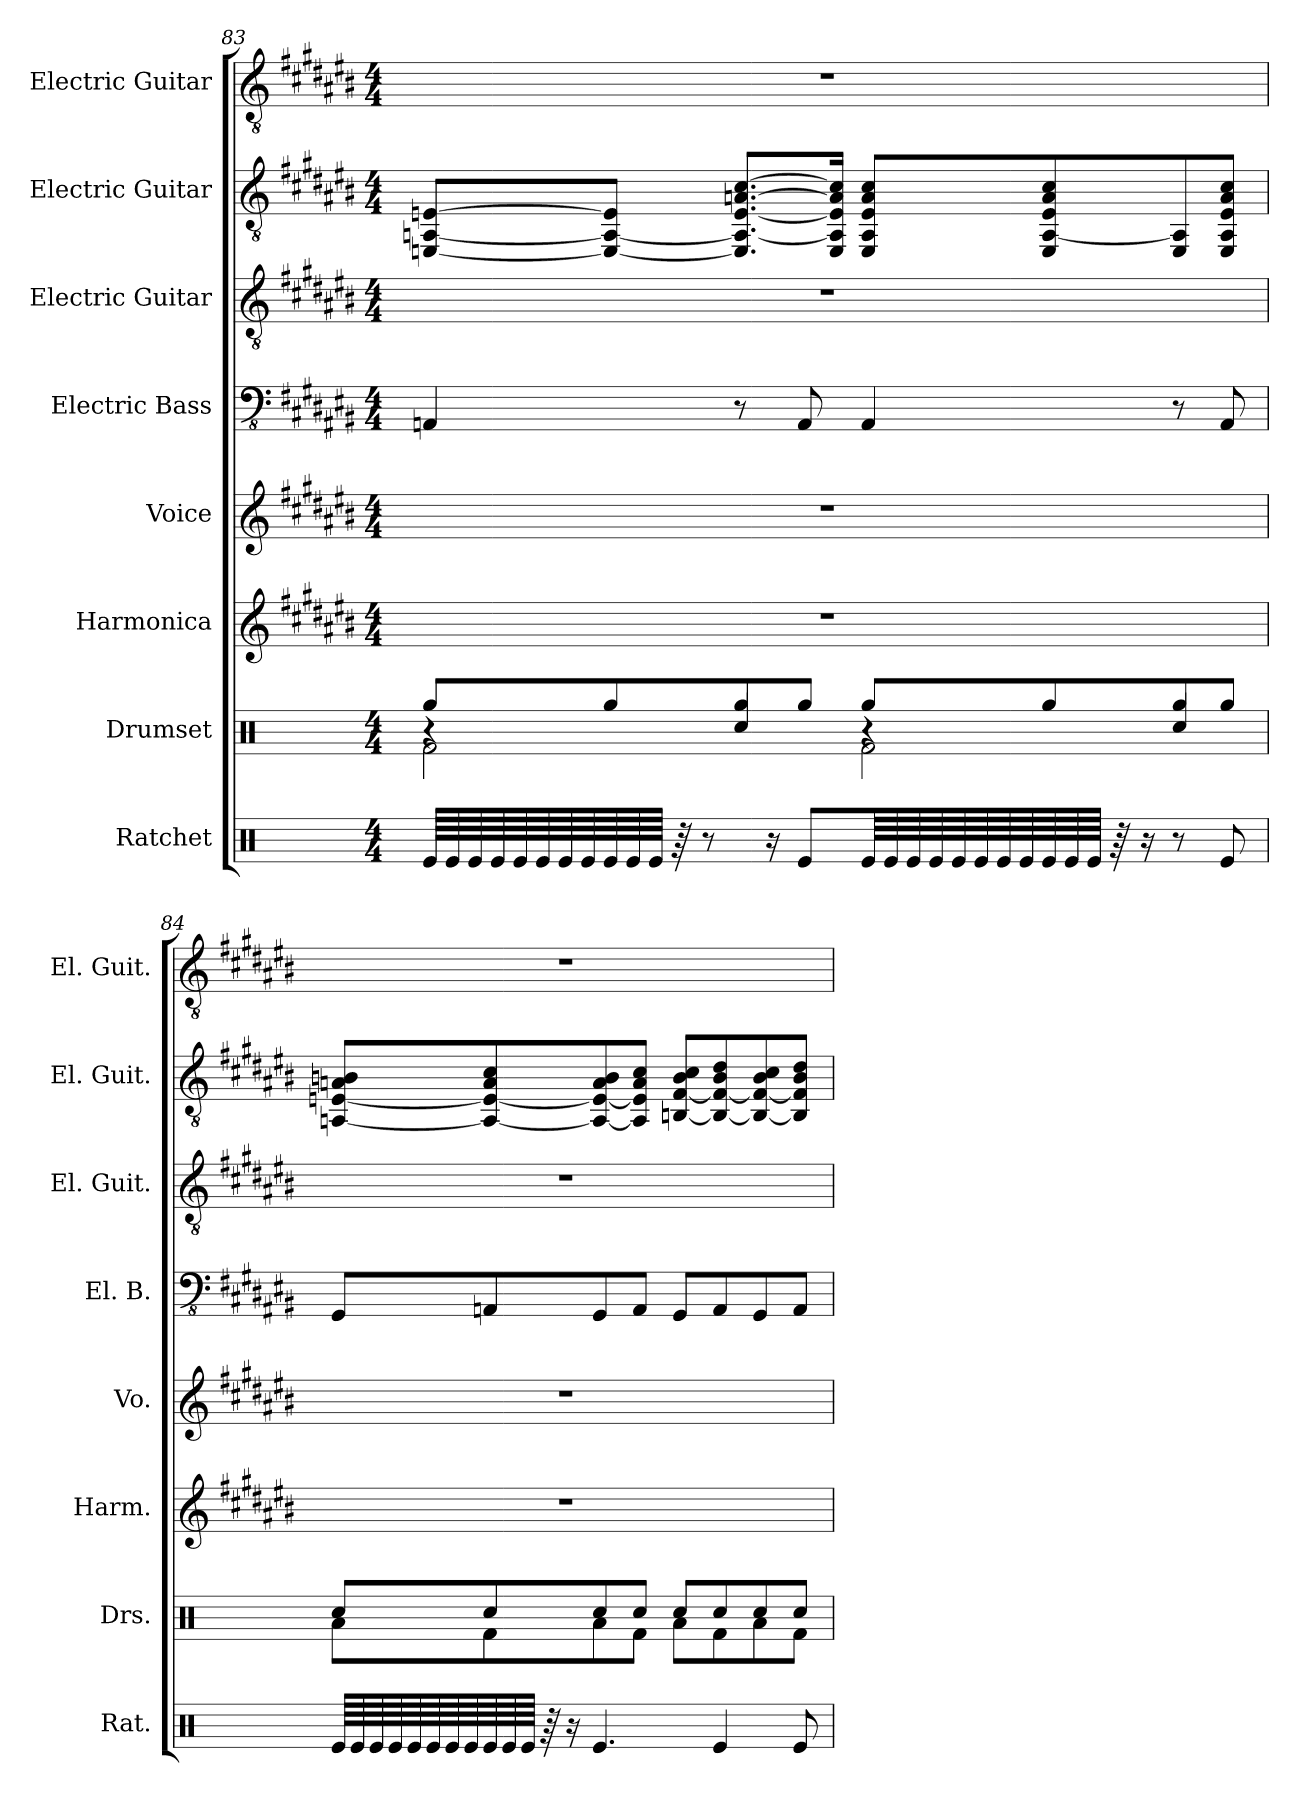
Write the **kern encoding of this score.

**kern	**kern	**kern	**kern	**kern	**kern	**kern	**kern
*part8	*part7	*part6	*part5	*part4	*part3	*part2	*part1
*staff8	*staff7	*staff6	*staff5	*staff4	*staff3	*staff2	*staff1
*I"Ratchet	*I"Drumset	*I"Harmonica	*I"Voice	*I"Electric Bass	*I"Electric Guitar	*I"Electric Guitar	*I"Electric Guitar
*I'Rat.	*I'Drs.	*I'Harm.	*I'Vo.	*I'El. B.	*I'El. Guit.	*I'El. Guit.	*I'El. Guit.
!!LO:PB:g=z
*clefX	*clefX	*clefG2	*clefG2	*clefFv4	*clefGv2	*clefGv2	*clefGv2
*k[]	*k[]	*k[f#c#g#d#a#e#b#]	*k[f#c#g#d#a#e#b#]	*k[f#c#g#d#a#e#b#]	*k[f#c#g#d#a#e#b#]	*k[f#c#g#d#a#e#b#]	*k[f#c#g#d#a#e#b#]
*M4/4	*M4/4	*M4/4	*M4/4	*M4/4	*M4/4	*M4/4	*M4/4
=83	=83	=83	=83	=83	=83	=83	=83
*	*^	*	*	*	*	*	*
*	*	*^	*	*	*	*	*	*
64Re/LLLL	4r	2Rf\	8Rgg/L	1r	1r	4AAAn/	1r	[8EEn/ [8AAn/ [8En/L	1r
64Re/	.	.	.	.	.	.	.	.	.
64Re/	.	.	.	.	.	.	.	.	.
64Re/	.	.	.	.	.	.	.	.	.
64Re/	.	.	.	.	.	.	.	.	.
64Re/	.	.	.	.	.	.	.	.	.
64Re/	.	.	.	.	.	.	.	.	.
64Re/	.	.	.	.	.	.	.	.	.
64Re/	.	.	8Rgg/	.	.	.	.	8EE/_ 8AA/_ 8E/]J	.
64Re/	.	.	.	.	.	.	.	.	.
64Re/JJJJ	.	.	.	.	.	.	.	.	.
64r	.	.	.	.	.	.	.	.	.
8r	.	.	.	.	.	.	.	.	.
.	4Rcc/	.	8Rgg/	.	.	8r	.	8.EE/] 8.AA/_ [8.E/ [8.An/ [8.c#/L	.
16r	.	.	.	.	.	.	.	.	.
8Re/L	.	.	8Rgg/J	.	.	8AAA/	.	.	.
.	.	.	.	.	.	.	.	16EE/ 16AA/] 16E/] 16A/] 16c#/]Jk	.
64Re/LLL	4r	2Rf\	8Rgg/L	.	.	4AAA/	.	8EE/ 8AA/ 8E/ 8A/ 8c#/L	.
64Re/	.	.	.	.	.	.	.	.	.
64Re/	.	.	.	.	.	.	.	.	.
64Re/	.	.	.	.	.	.	.	.	.
64Re/	.	.	.	.	.	.	.	.	.
64Re/	.	.	.	.	.	.	.	.	.
64Re/	.	.	.	.	.	.	.	.	.
64Re/	.	.	.	.	.	.	.	.	.
64Re/	.	.	8Rgg/	.	.	.	.	8EE/ [8AA/ 8E/ 8A/ 8c#/	.
64Re/	.	.	.	.	.	.	.	.	.
64Re/JJJJ	.	.	.	.	.	.	.	.	.
64r	.	.	.	.	.	.	.	.	.
16r	.	.	.	.	.	.	.	.	.
8r	4Rcc/	.	8Rgg/	.	.	8r	.	8EE/ 8AA/]	.
8Re/	.	.	8Rgg/J	.	.	8AAA/	.	8EE/ 8AA/ 8E/ 8A/ 8c#/J	.
*	*	*v	*v	*	*	*	*	*	*
!!LO:PB:g=z
=84	=84	=84	=84	=84	=84	=84	=84	=84
64Re/LLLL	8Rcc/L	8Ra\L	1r	1r	8GGG#/L	1r	[8AAn/ [8En/ 8An/ 8Bn/L	1r
64Re/	.	.	.	.	.	.	.	.
64Re/	.	.	.	.	.	.	.	.
64Re/	.	.	.	.	.	.	.	.
64Re/	.	.	.	.	.	.	.	.
64Re/	.	.	.	.	.	.	.	.
64Re/	.	.	.	.	.	.	.	.
64Re/	.	.	.	.	.	.	.	.
64Re/	8Rcc/	8Rf\	.	.	8AAAn/	.	8AA/_ 8E/_ 8A/ 8c#/	.
64Re/	.	.	.	.	.	.	.	.
64Re/JJJJ	.	.	.	.	.	.	.	.
64r	.	.	.	.	.	.	.	.
16r	.	.	.	.	.	.	.	.
4.Re/	8Rcc/	8Ra\	.	.	8GGG#/	.	8AA/_ 8E/_ 8A/ 8B/	.
.	8Rcc/J	8Rf\J	.	.	8AAA/J	.	8AA/] 8E/] 8A/ 8c#/J	.
.	8Rcc/L	8Ra\L	.	.	8GGG#/L	.	[8BBn/ [8F#/ 8B/ 8c#/L	.
4Re/	8Rcc/	8Rf\	.	.	8AAA/	.	8BB/_ 8F#/_ 8B/ 8d#/	.
.	8Rcc/	8Ra\	.	.	8GGG#/	.	8BB/_ 8F#/_ 8B/ 8c#/	.
8Re/	8Rcc/J	8Rf\J	.	.	8AAA/J	.	8BB/] 8F#/] 8B/ 8d#/J	.
*	*v	*v	*	*	*	*	*	*
=	=	=	=	=	=	=	=
*-	*-	*-	*-	*-	*-	*-	*-
